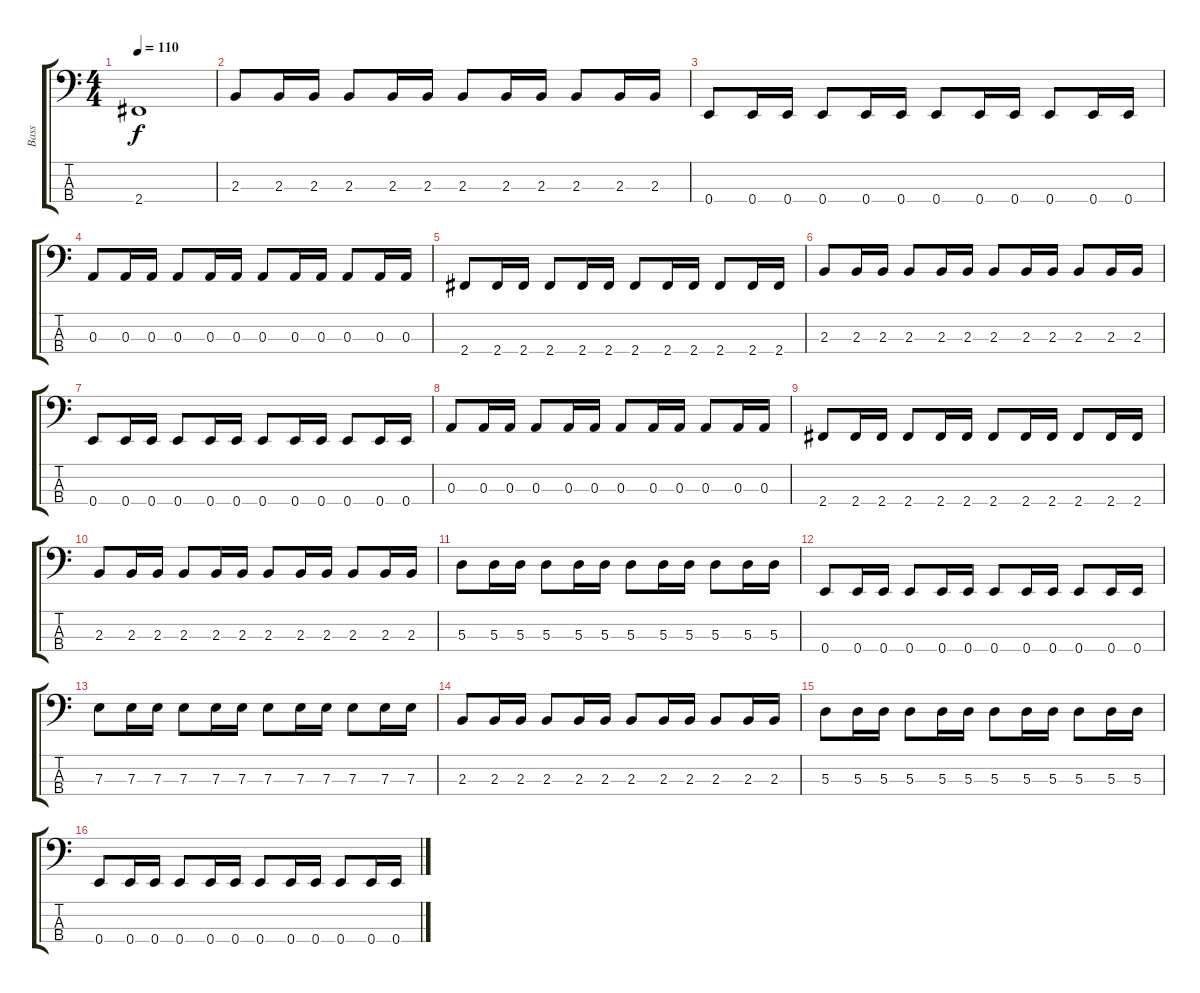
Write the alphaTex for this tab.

\track ("Bass" "Bass") {instrument electricbassfinger}
\staff {score tabs}
\tuning (G2 D2 A1 E1) {hide}
\ts (4 4)
\tempo 110
\clef f4
\ks c
2.4.1{dy f} |
2.3.8 2.3.16 2.3.16 2.3.8 2.3.16 2.3.16 2.3.8 2.3.16 2.3.16 2.3.8 2.3.16 2.3.16 |
0.4.8 0.4.16 0.4.16 0.4.8 0.4.16 0.4.16 0.4.8 0.4.16 0.4.16 0.4.8 0.4.16 0.4.16 |
0.3.8 0.3.16 0.3.16 0.3.8 0.3.16 0.3.16 0.3.8 0.3.16 0.3.16 0.3.8 0.3.16 0.3.16 |
2.4.8 2.4.16 2.4.16 2.4.8 2.4.16 2.4.16 2.4.8 2.4.16 2.4.16 2.4.8 2.4.16 2.4.16 |
2.3.8 2.3.16 2.3.16 2.3.8 2.3.16 2.3.16 2.3.8 2.3.16 2.3.16 2.3.8 2.3.16 2.3.16 |
0.4.8 0.4.16 0.4.16 0.4.8 0.4.16 0.4.16 0.4.8 0.4.16 0.4.16 0.4.8 0.4.16 0.4.16 |
0.3.8 0.3.16 0.3.16 0.3.8 0.3.16 0.3.16 0.3.8 0.3.16 0.3.16 0.3.8 0.3.16 0.3.16 |
2.4.8 2.4.16 2.4.16 2.4.8 2.4.16 2.4.16 2.4.8 2.4.16 2.4.16 2.4.8 2.4.16 2.4.16 |
2.3.8 2.3.16 2.3.16 2.3.8 2.3.16 2.3.16 2.3.8 2.3.16 2.3.16 2.3.8 2.3.16 2.3.16 |
5.3.8 5.3.16 5.3.16 5.3.8 5.3.16 5.3.16 5.3.8 5.3.16 5.3.16 5.3.8 5.3.16 5.3.16 |
0.4.8 0.4.16 0.4.16 0.4.8 0.4.16 0.4.16 0.4.8 0.4.16 0.4.16 0.4.8 0.4.16 0.4.16 |
7.3.8 7.3.16 7.3.16 7.3.8 7.3.16 7.3.16 7.3.8 7.3.16 7.3.16 7.3.8 7.3.16 7.3.16 |
2.3.8 2.3.16 2.3.16 2.3.8 2.3.16 2.3.16 2.3.8 2.3.16 2.3.16 2.3.8 2.3.16 2.3.16 |
5.3.8 5.3.16 5.3.16 5.3.8 5.3.16 5.3.16 5.3.8 5.3.16 5.3.16 5.3.8 5.3.16 5.3.16 |
0.4.8 0.4.16 0.4.16 0.4.8 0.4.16 0.4.16 0.4.8 0.4.16 0.4.16 0.4.8 0.4.16 0.4.16
